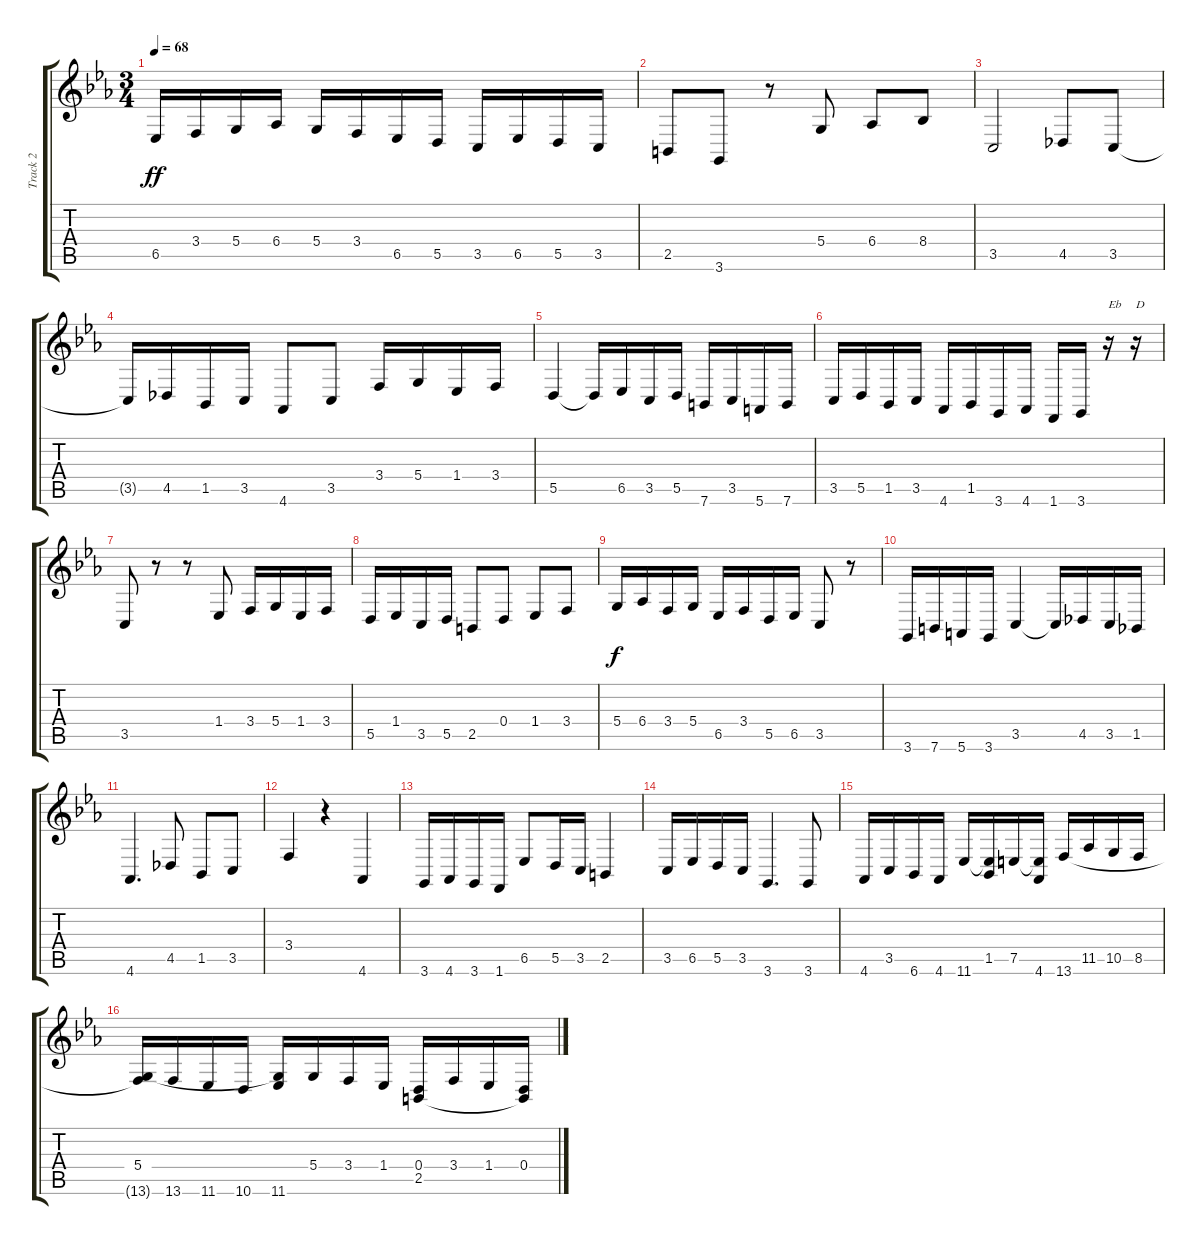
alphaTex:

\track ("Track 2" "Track 2") {instrument churchorgan}
\staff {score tabs}
\tuning (E4 B3 G3 D3 A2 E2) {hide}
\ts (3 4)
\tempo 68
\clef g2
\ks cminor
6.5.16{dy ff} 3.4.16 5.4.16 6.4.16 5.4.16 3.4.16 6.5.16 5.5.16 3.5.16 6.5.16 5.5.16 3.5.16 |
2.5.8 3.6.8 r.8 5.4.8 6.4.8 8.4.8 |
3.5.2 4.5.8 3.5.8 |
3.5{t}.16 4.5.16 1.5.16 3.5.16 4.6.8 3.5.8 3.4.16 5.4.16 1.4.16 3.4.16 |
5.5.4 5.5{t}.16 6.5.16 3.5.16 5.5.16 7.6.16 3.5.16 5.6.16 7.6.16 |
3.5.16 5.5.16 1.5.16 3.5.16 4.6.16 1.5.16 3.6.16 4.6.16 1.6.16 3.6.16 r.16{txt "Eb"} r.16{txt "D"} |
3.5.8 r.8 r.8 1.4.8 3.4.16 5.4.16 1.4.16 3.4.16 |
5.5.16 1.4.16 3.5.16 5.5.16 2.5.8 0.4.8 1.4.8 3.4.8 |
5.4.16{dy f volume 14} 6.4.16 3.4.16 5.4.16 6.5.16 3.4.16 5.5.16 6.5.16 3.5.8 r.8 |
3.6.16 7.6.16 5.6.16 3.6.16 3.5.4 3.5{t}.16 4.5.16 3.5.16 1.5.16 |
4.6.4{d} 4.5.8 1.5.8 3.5.8 |
3.4.4 r.4 4.6.4 |
3.6.16 4.6.16 3.6.16 1.6.16 6.5.8 5.5.16 3.5.16 2.5.4 |
3.5.16 6.5.16 5.5.16 3.5.16 3.6.4{d} 3.6.8 |
4.6.16 3.5.16 6.6.16 4.6.16 11.6.16 (1.5 11.6{t}).16 7.5.16 (7.5{t} 4.6).16 13.6.16 11.5.16 10.5.16 8.5.16 |
(5.4 13.6{t}).16 13.6.16 11.6.16 10.6.16 (5.4{t} 11.6).16 5.4.16 3.4.16 1.4.16 (0.4 2.5).16 3.4.16 1.4.16 (0.4 2.5{t}).16
